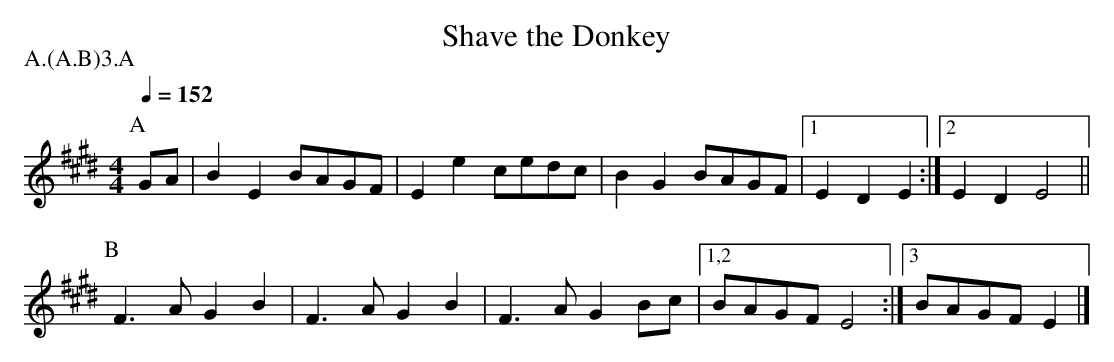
X:1
T:Shave the Donkey
P:A.(A.B)3.A
Q:1/4=152
M:4/4
L:1/4
K:Emaj
P:A
G/2A/2 |\
B E B/2A/2G/2F/2 | E e c/2e/2d/2c/2 | B G B/2A/2G/2F/2 |\
 [1 E D E :|  [2 E D E2 ||
P:B
F>A G B | F>A G B | F>A G B/2c/2 |\
 [1,2 B/2A/2G/2F/2 E2 :|  [3 B/2A/2G/2F/2 E |]
